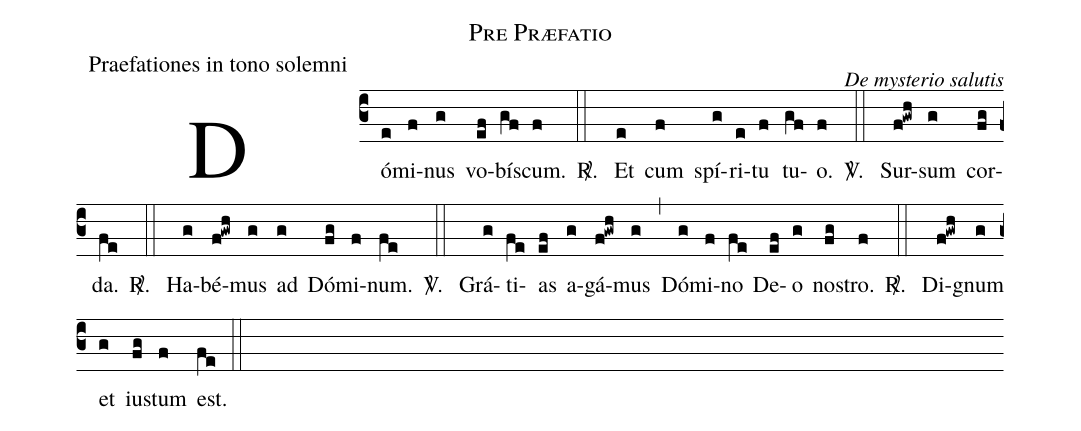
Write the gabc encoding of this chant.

name:Pre Præfatio;
office-part:Praefationes in tono solemni;
commentary:De mysterio salutis;
%%
(c3)Dó(e)mi(f)nus(g) vo(ef)bí(gf)scum.(f)
<sp>R/</sp>. (::) Et(e) cum(f) spí(g)ri(e)tu(f) tu(gf)o.(f)
<sp>V/</sp>. (::) Sur(f!gwh)sum(g) cor(fg)da.(fe)
<sp>R/</sp>. (::) Ha(g)bé(f!gwh)mus(g) ad(g) Dó(fg)mi(f)num.(fe)
<sp>V/</sp>. (::) Grá(g)ti(fe)as(ef) a(g)gá(f!gwh)mus(g) (,)
Dó(g)mi(f)no(fe) De(ef)o(g) no(fg)stro.(f)
<sp>R/</sp>. (::) Di(f!gwh)gnum(g) et(g) iu(fg)stum(f) est.(fe) (::)
